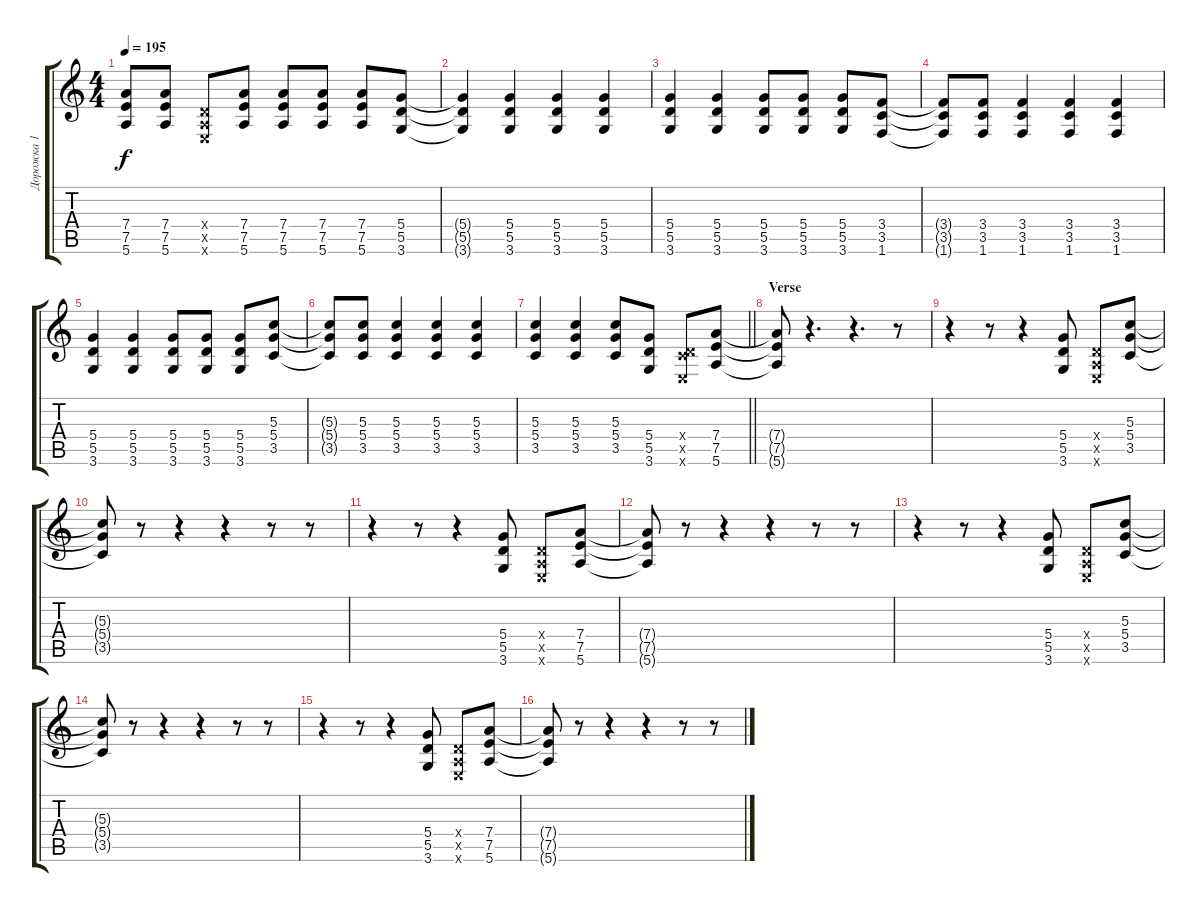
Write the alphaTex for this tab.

\track ("Дорожка 1" "Дорожка 1") {instrument distortionguitar}
\staff {score tabs}
\tuning (E4 B3 G3 D3 A2 E2) {hide}
\ts (4 4)
\tempo 195
\clef g2
\ks c
(7.4 7.5 5.6).8{dy f} (7.4 7.5 5.6).8 (0.4{x} 0.5{x} 0.6{x}).8 (7.4 7.5 5.6).8 (7.4 7.5 5.6).8 (7.4 7.5 5.6).8 (7.4 7.5 5.6).8 (5.4 5.5 3.6).8 |
(5.4{t} 5.5{t} 3.6{t}).4 (5.4 5.5 3.6).4 (5.4 5.5 3.6).4 (5.4 5.5 3.6).4 |
(5.4 5.5 3.6).4 (5.4 5.5 3.6).4 (5.4 5.5 3.6).8 (5.4 5.5 3.6).8 (5.4 5.5 3.6).8 (3.4 3.5 1.6).8 |
(3.4{t} 3.5{t} 1.6{t}).8 (3.4 3.5 1.6).8 (3.4 3.5 1.6).4 (3.4 3.5 1.6).4 (3.4 3.5 1.6).4 |
(5.4 5.5 3.6).4 (5.4 5.5 3.6).4 (5.4 5.5 3.6).8 (5.4 5.5 3.6).8 (5.4 5.5 3.6).8 (5.3 5.4 3.5).8 |
(5.3{t} 5.4{t} 3.5{t}).8 (5.3 5.4 3.5).8 (5.3 5.4 3.5).4 (5.3 5.4 3.5).4 (5.3 5.4 3.5).4 |
\barLineRight lightlight
(5.3 5.4 3.5).4 (5.3 5.4 3.5).4 (5.3 5.4 3.5).8 (5.4 5.5 3.6).8 (0.4{x} 3.5{x} 0.6{x}).8 (7.4 7.5 5.6).8 |
\section ("" "Verse")
(7.4{t} 7.5{t} 5.6{t}).8 r.4{d} r.4{d} r.8 |
r.4 r.8 r.4 (5.4 5.5 3.6).8 (0.4{x} 0.5{x} 0.6{x}).8 (5.3 5.4 3.5).8 |
(5.3{t} 5.4{t} 3.5{t}).8 r.8 r.4 r.4 r.8 r.8 |
r.4 r.8 r.4 (5.4 5.5 3.6).8 (0.4{x} 0.5{x} 0.6{x}).8 (7.4 7.5 5.6).8 |
(7.4{t} 7.5{t} 5.6{t}).8 r.8 r.4 r.4 r.8 r.8 |
r.4 r.8 r.4 (5.4 5.5 3.6).8 (0.4{x} 0.5{x} 0.6{x}).8 (5.3 5.4 3.5).8 |
(5.3{t} 5.4{t} 3.5{t}).8 r.8 r.4 r.4 r.8 r.8 |
r.4 r.8 r.4 (5.4 5.5 3.6).8 (0.4{x} 0.5{x} 0.6{x}).8 (7.4 7.5 5.6).8 |
(7.4{t} 7.5{t} 5.6{t}).8 r.8 r.4 r.4 r.8 r.8
